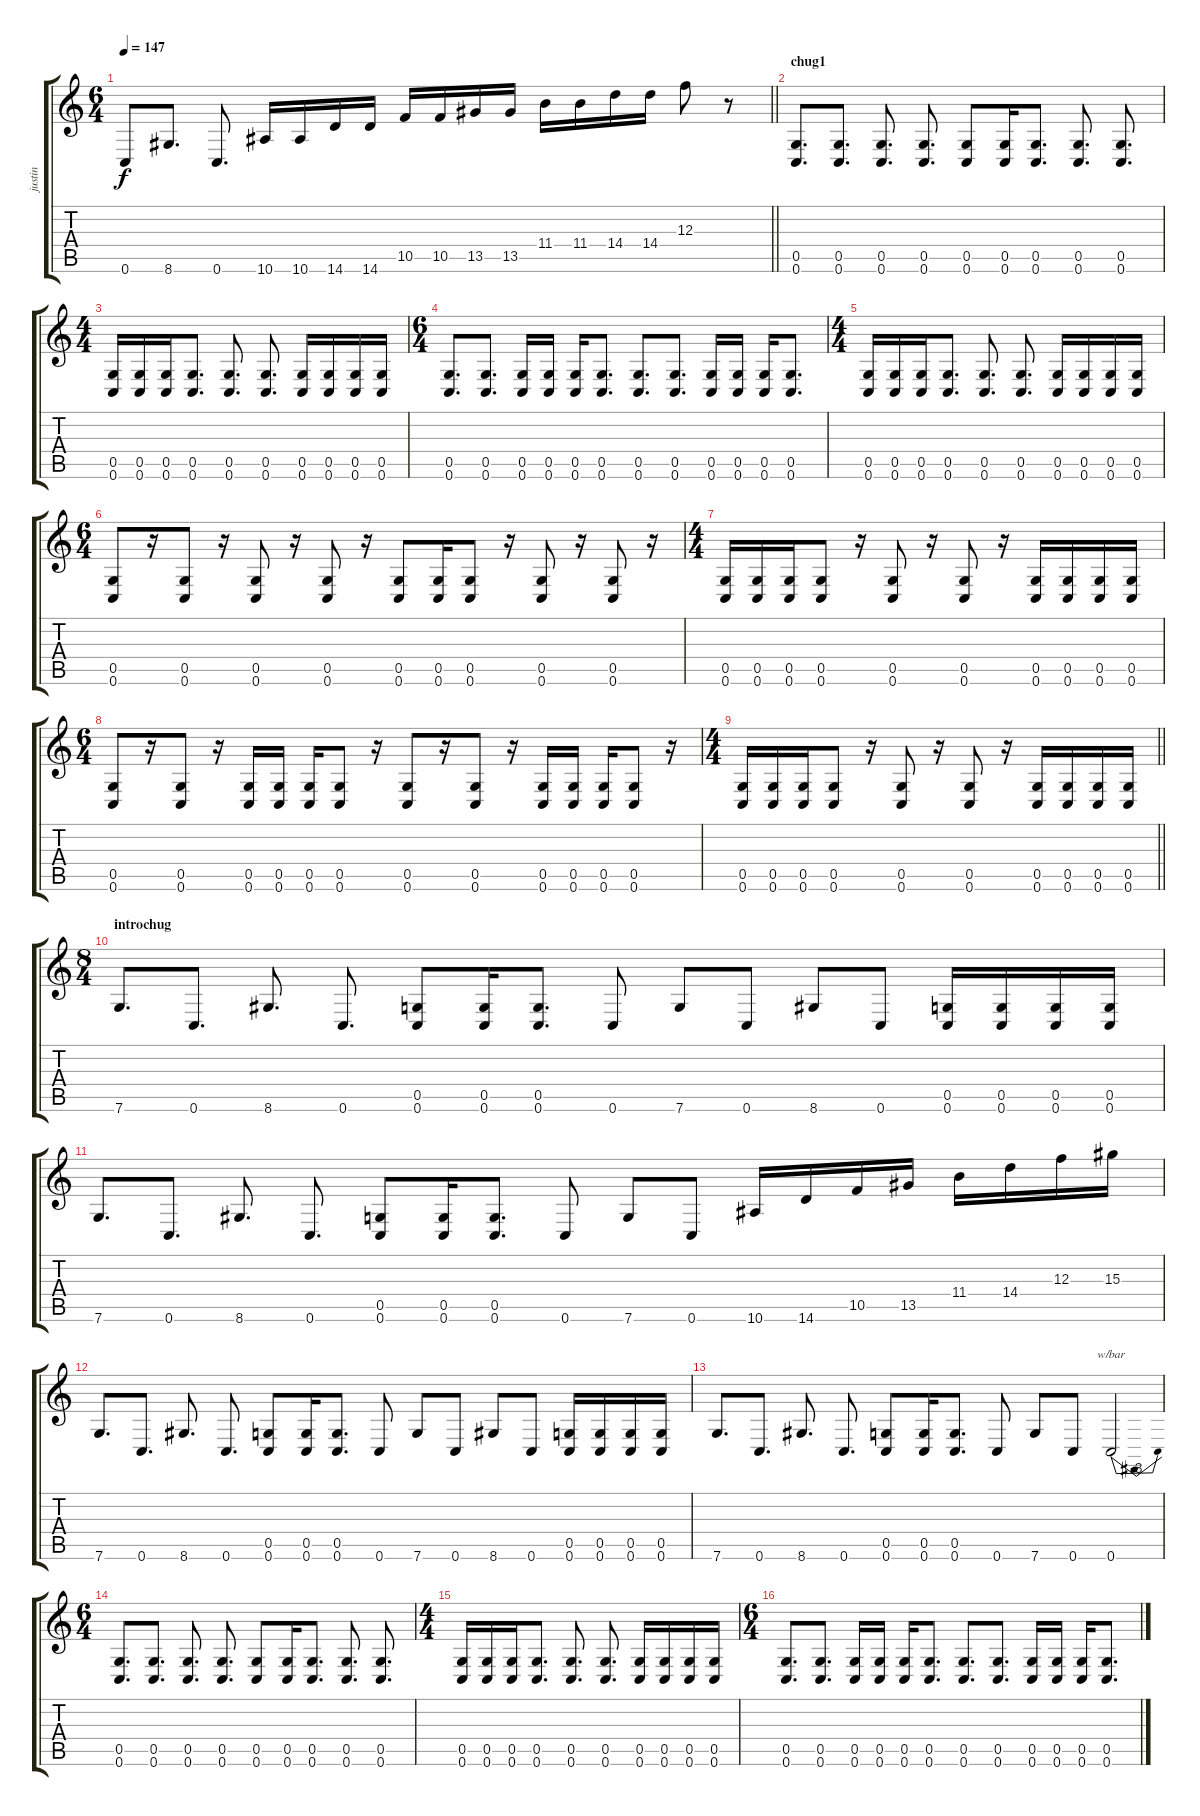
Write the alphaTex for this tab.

\track ("justin" "justin") {instrument distortionguitar}
\staff {score tabs}
\tuning (D4 A3 F3 C3 G2 C2) {hide}
\ts (6 4)
\tempo 147
\clef g2
\barLineRight lightlight
\ks c
0.6{t}.8{dy f} 8.6.8{d} 0.6.8{d} 10.6.16 10.6.16 14.6.16 14.6.16 10.5.16 10.5.16 13.5.16 13.5.16 11.4.16 11.4.16 14.4.16 14.4.16 12.3.8 r.8 |
\section ("" "chug1")
(0.5 0.6).8{d} (0.5 0.6).8{d} (0.5 0.6).8{d} (0.5 0.6).8{d} (0.5 0.6).8 (0.5 0.6).16 (0.5 0.6).8{d} (0.5 0.6).8{d} (0.5 0.6).8{d} |
\ts (4 4)
(0.5 0.6).16 (0.5 0.6).16 (0.5 0.6).16 (0.5 0.6).8{d} (0.5 0.6).8{d} (0.5 0.6).8{d} (0.5 0.6).16 (0.5 0.6).16 (0.5 0.6).16 (0.5 0.6).16 |
\ts (6 4)
(0.5 0.6).8{d} (0.5 0.6).8{d} (0.5 0.6).16 (0.5 0.6).16 (0.5 0.6).16 (0.5 0.6).8{d} (0.5 0.6).8{d} (0.5 0.6).8{d} (0.5 0.6).16 (0.5 0.6).16 (0.5 0.6).16 (0.5 0.6).8{d} |
\ts (4 4)
(0.5 0.6).16 (0.5 0.6).16 (0.5 0.6).16 (0.5 0.6).8{d} (0.5 0.6).8{d} (0.5 0.6).8{d} (0.5 0.6).16 (0.5 0.6).16 (0.5 0.6).16 (0.5 0.6).16 |
\ts (6 4)
(0.5 0.6).8 r.16 (0.5 0.6).8 r.16 (0.5 0.6).8 r.16 (0.5 0.6).8 r.16 (0.5 0.6).8 (0.5 0.6).16 (0.5 0.6).8 r.16 (0.5 0.6).8 r.16 (0.5 0.6).8 r.16 |
\ts (4 4)
(0.5 0.6).16 (0.5 0.6).16 (0.5 0.6).16 (0.5 0.6).8 r.16 (0.5 0.6).8 r.16 (0.5 0.6).8 r.16 (0.5 0.6).16 (0.5 0.6).16 (0.5 0.6).16 (0.5 0.6).16 |
\ts (6 4)
(0.5 0.6).8 r.16 (0.5 0.6).8 r.16 (0.5 0.6).16 (0.5 0.6).16 (0.5 0.6).16 (0.5 0.6).8 r.16 (0.5 0.6).8 r.16 (0.5 0.6).8 r.16 (0.5 0.6).16 (0.5 0.6).16 (0.5 0.6).16 (0.5 0.6).8 r.16 |
\ts (4 4)
\barLineRight lightlight
(0.5 0.6).16 (0.5 0.6).16 (0.5 0.6).16 (0.5 0.6).8 r.16 (0.5 0.6).8 r.16 (0.5 0.6).8 r.16 (0.5 0.6).16 (0.5 0.6).16 (0.5 0.6).16 (0.5 0.6).16 |
\ts (8 4)
\section ("" "introchug")
7.6.8{d} 0.6.8{d} 8.6.8{d} 0.6.8{d} (0.5 0.6).8 (0.5 0.6).16 (0.5 0.6).8{d} 0.6.8 7.6.8 0.6.8 8.6.8 0.6.8 (0.5 0.6).16 (0.5 0.6).16 (0.5 0.6).16 (0.5 0.6).16 |
7.6.8{d} 0.6.8{d} 8.6.8{d} 0.6.8{d} (0.5 0.6).8 (0.5 0.6).16 (0.5 0.6).8{d} 0.6.8 7.6.8 0.6.8 10.6.16 14.6.16 10.5.16 13.5.16 11.4.16 14.4.16 12.3.16 15.3.16 |
7.6.8{d} 0.6.8{d} 8.6.8{d} 0.6.8{d} (0.5 0.6).8 (0.5 0.6).16 (0.5 0.6).8{d} 0.6.8 7.6.8 0.6.8 8.6.8 0.6.8 (0.5 0.6).16 (0.5 0.6).16 (0.5 0.6).16 (0.5 0.6).16 |
7.6.8{d} 0.6.8{d} 8.6.8{d} 0.6.8{d} (0.5 0.6).8 (0.5 0.6).16 (0.5 0.6).8{d} 0.6.8 7.6.8 0.6.8 0.6.2{tbe (dip default 0 0 30 -12 60 0)} |
\ts (6 4)
(0.5 0.6).8{d} (0.5 0.6).8{d} (0.5 0.6).8{d} (0.5 0.6).8{d} (0.5 0.6).8 (0.5 0.6).16 (0.5 0.6).8{d} (0.5 0.6).8{d} (0.5 0.6).8{d} |
\ts (4 4)
(0.5 0.6).16 (0.5 0.6).16 (0.5 0.6).16 (0.5 0.6).8{d} (0.5 0.6).8{d} (0.5 0.6).8{d} (0.5 0.6).16 (0.5 0.6).16 (0.5 0.6).16 (0.5 0.6).16 |
\ts (6 4)
(0.5 0.6).8{d} (0.5 0.6).8{d} (0.5 0.6).16 (0.5 0.6).16 (0.5 0.6).16 (0.5 0.6).8{d} (0.5 0.6).8{d} (0.5 0.6).8{d} (0.5 0.6).16 (0.5 0.6).16 (0.5 0.6).16 (0.5 0.6).8{d}
